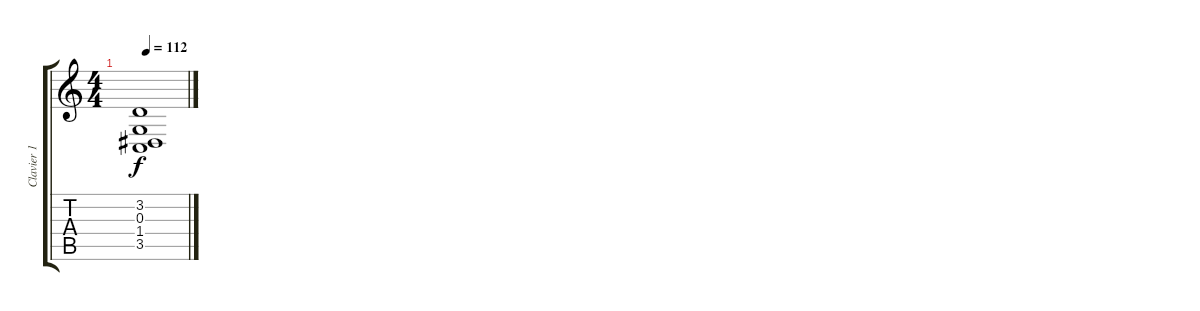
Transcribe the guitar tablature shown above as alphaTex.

\track ("Clavier 1" "Clavier 1") {instrument churchorgan}
\staff {score tabs}
\tuning (E4 B3 G3 D3 A2 E2) {hide}
\ts (4 4)
\tempo 112
\clef g2
\ks c
(3.2 0.3 1.4 3.5).1{dy f}
